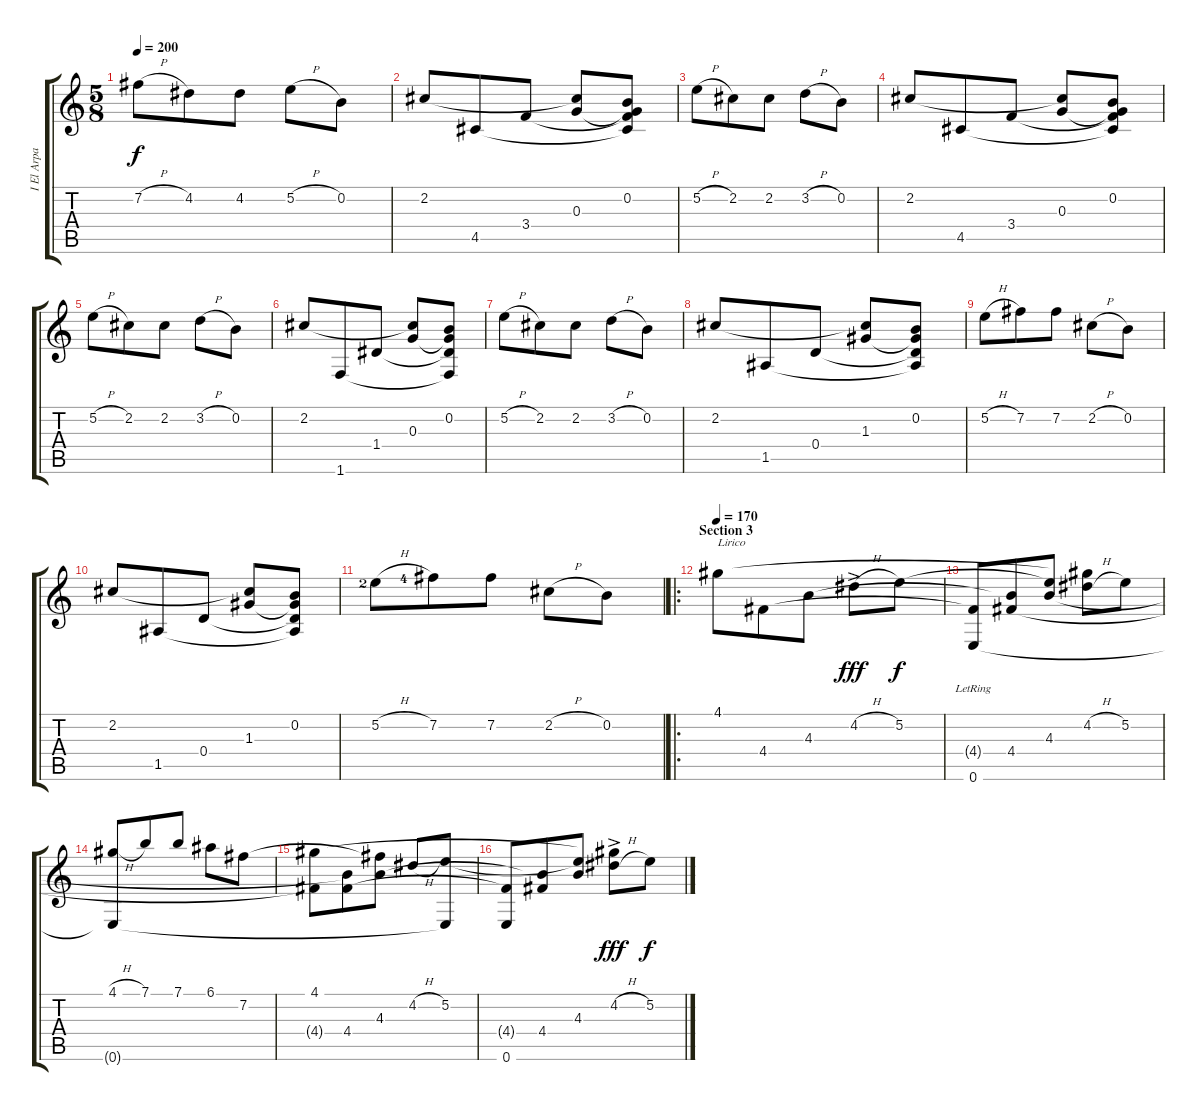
\track ("I El Arpa Del Guerrero" "I El Arpa ") {instrument acousticguitarnylon}
\staff {score tabs}
\tuning (E4 B3 G3 D3 A2 E2) {hide}
\ts (5 8)
\tempo 200
\clef g2
\ks c
7.2{h}.8{dy f} 4.2.8 4.2.8 5.2{h}.8 0.2.8 |
2.2.8 4.5.8 3.4.8 (2.2{t} 0.3).8 (0.2 0.3{t} 3.4{t} 4.5{t}).8 |
5.2{h}.8 2.2.8 2.2.8 3.2{h}.8 0.2.8 |
2.2.8 4.5.8 3.4.8 (2.2{t} 0.3).8 (0.2 0.3{t} 3.4{t} 4.5{t}).8 |
5.2{h}.8 2.2.8 2.2.8 3.2{h}.8 0.2.8 |
2.2.8 1.6.8 1.4.8 (2.2{t} 0.3).8 (0.2 0.3{t} 1.4{t} 1.6{t}).8 |
5.2{h}.8 2.2.8 2.2.8 3.2{h}.8 0.2.8 |
2.2.8 1.5.8 0.4.8 (2.2{t} 1.3).8 (0.2 1.3{t} 0.4{t} 1.5{t}).8 |
5.2{h}.8 7.2.8 7.2.8 2.2{h}.8 0.2.8 |
2.2.8 1.5.8 0.4.8 (2.2{t} 1.3).8 (0.2 1.3{t} 0.4{t} 1.5{t}).8 |
5.2{h lf 3}.8 7.2{lf 5}.8 7.2.8 2.2{h}.8 0.2.8 |
\ro
\section ("" "Section 3")
\tempo 170
4.1.8{txt "Lirico"} 4.4.8 4.3.8 4.2{h ac}.8{dy fff} 5.2.8{dy f} |
(4.4{t} 0.6{lr}).8 (4.3{t} 4.4).8 (5.2{t} 4.3).8 (4.1{t} 4.2{h}).8 5.2.8 |
(4.1{h} 0.6{t}).8 7.1.8 7.1.8 6.1.8 7.2.8 |
(4.1 4.4{t}).8 (4.3{t} 4.4).8 (7.2{t} 4.3).8 4.2{h}.8 (5.2 0.6{t}).8 |
(4.4{t} 0.6).8 (4.3{t} 4.4).8 (5.2{t} 4.3).8 (4.1{t} 4.2{h ac}).8{dy fff} 5.2.8{dy f}
